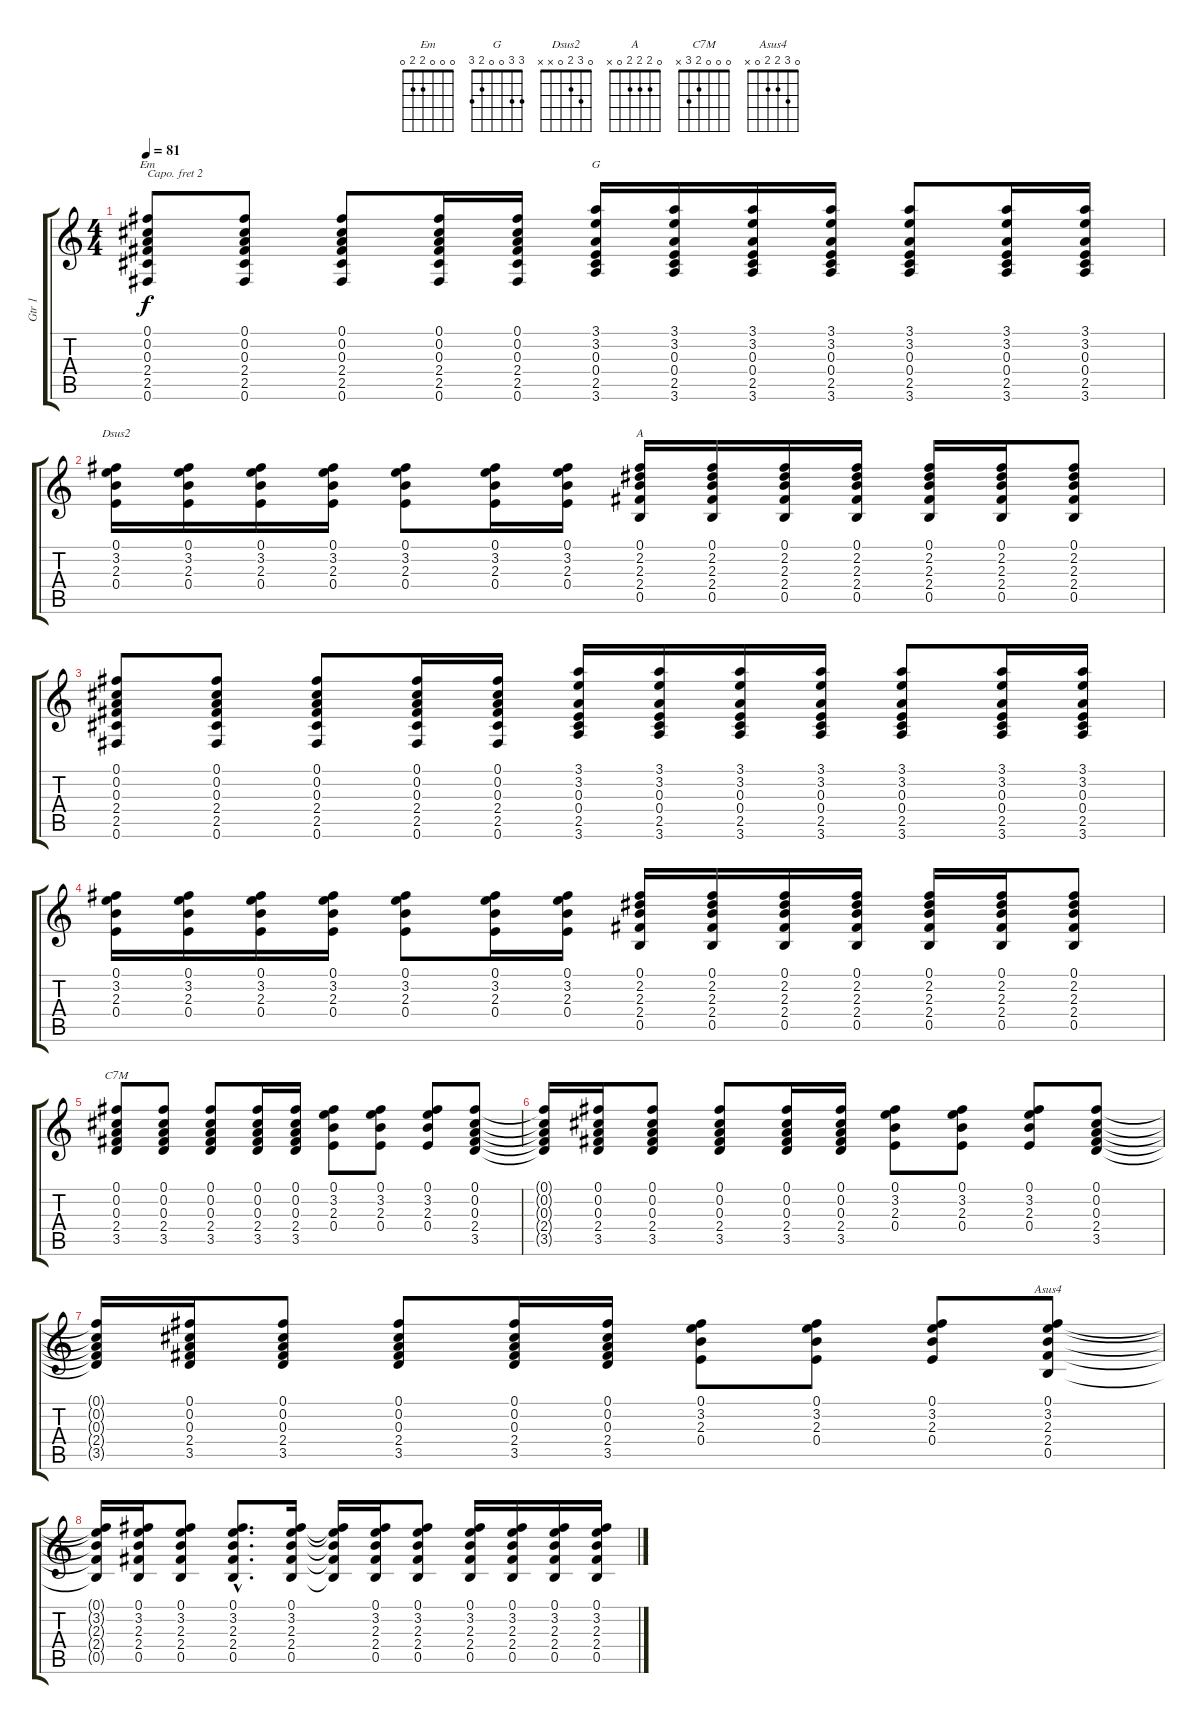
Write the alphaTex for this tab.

\track ("Gtr 1" "Gtr 1") {instrument overdrivenguitar}
\staff {score tabs}
\capo 2
\tuning (E4 B3 G3 D3 A2 E2) {hide}
\chord ("Em" 0 0 0 2 2 0)
\chord ("G" 3 3 0 0 2 3)
\chord ("Dsus2" 0 3 2 0 x x)
\chord ("A" 0 2 2 2 0 x)
\chord ("C7M" 0 0 0 2 3 x)
\chord ("Asus4" 0 3 2 2 0 x)
\ts (4 4)
\tempo 81
\clef g2
\ks c
(0.1 0.2 0.3 2.4 2.5 0.6).8{ch "Em" dy f} (0.1 0.2 0.3 2.4 2.5 0.6).8 (0.1 0.2 0.3 2.4 2.5 0.6).8 (0.1 0.2 0.3 2.4 2.5 0.6).16 (0.1 0.2 0.3 2.4 2.5 0.6).16 (3.1 3.2 0.3 0.4 2.5 3.6).16{ch "G"} (3.1 3.2 0.3 0.4 2.5 3.6).16 (3.1 3.2 0.3 0.4 2.5 3.6).16 (3.1 3.2 0.3 0.4 2.5 3.6).16 (3.1 3.2 0.3 0.4 2.5 3.6).8 (3.1 3.2 0.3 0.4 2.5 3.6).16 (3.1 3.2 0.3 0.4 2.5 3.6).16 |
(0.1 3.2 2.3 0.4).16{ch "Dsus2"} (0.1 3.2 2.3 0.4).16 (0.1 3.2 2.3 0.4).16 (0.1 3.2 2.3 0.4).16 (0.1 3.2 2.3 0.4).8 (0.1 3.2 2.3 0.4).16 (0.1 3.2 2.3 0.4).16 (0.1 2.2 2.3 2.4 0.5).16{ch "A"} (0.1 2.2 2.3 2.4 0.5).16 (0.1 2.2 2.3 2.4 0.5).16 (0.1 2.2 2.3 2.4 0.5).16 (0.1 2.2 2.3 2.4 0.5).16 (0.1 2.2 2.3 2.4 0.5).16 (0.1 2.2 2.3 2.4 0.5).8 |
(0.1 0.2 0.3 2.4 2.5 0.6).8 (0.1 0.2 0.3 2.4 2.5 0.6).8 (0.1 0.2 0.3 2.4 2.5 0.6).8 (0.1 0.2 0.3 2.4 2.5 0.6).16 (0.1 0.2 0.3 2.4 2.5 0.6).16 (3.1 3.2 0.3 0.4 2.5 3.6).16 (3.1 3.2 0.3 0.4 2.5 3.6).16 (3.1 3.2 0.3 0.4 2.5 3.6).16 (3.1 3.2 0.3 0.4 2.5 3.6).16 (3.1 3.2 0.3 0.4 2.5 3.6).8 (3.1 3.2 0.3 0.4 2.5 3.6).16 (3.1 3.2 0.3 0.4 2.5 3.6).16 |
(0.1 3.2 2.3 0.4).16 (0.1 3.2 2.3 0.4).16 (0.1 3.2 2.3 0.4).16 (0.1 3.2 2.3 0.4).16 (0.1 3.2 2.3 0.4).8 (0.1 3.2 2.3 0.4).16 (0.1 3.2 2.3 0.4).16 (0.1 2.2 2.3 2.4 0.5).16 (0.1 2.2 2.3 2.4 0.5).16 (0.1 2.2 2.3 2.4 0.5).16 (0.1 2.2 2.3 2.4 0.5).16 (0.1 2.2 2.3 2.4 0.5).16 (0.1 2.2 2.3 2.4 0.5).16 (0.1 2.2 2.3 2.4 0.5).8 |
(0.1 0.2 0.3 2.4 3.5).8{ch "C7M"} (0.1 0.2 0.3 2.4 3.5).8 (0.1 0.2 0.3 2.4 3.5).8 (0.1 0.2 0.3 2.4 3.5).16 (0.1 0.2 0.3 2.4 3.5).16 (0.1 3.2 2.3 0.4).8 (0.1 3.2 2.3 0.4).8 (0.1 3.2 2.3 0.4).8 (0.1 0.2 0.3 2.4 3.5).8 |
(0.1{t} 0.2{t} 0.3{t} 2.4{t} 3.5{t}).16 (0.1 0.2 0.3 2.4 3.5).16 (0.1 0.2 0.3 2.4 3.5).8 (0.1 0.2 0.3 2.4 3.5).8 (0.1 0.2 0.3 2.4 3.5).16 (0.1 0.2 0.3 2.4 3.5).16 (0.1 3.2 2.3 0.4).8 (0.1 3.2 2.3 0.4).8 (0.1 3.2 2.3 0.4).8 (0.1 0.2 0.3 2.4 3.5).8 |
(0.1{t} 0.2{t} 0.3{t} 2.4{t} 3.5{t}).16 (0.1 0.2 0.3 2.4 3.5).16 (0.1 0.2 0.3 2.4 3.5).8 (0.1 0.2 0.3 2.4 3.5).8 (0.1 0.2 0.3 2.4 3.5).16 (0.1 0.2 0.3 2.4 3.5).16 (0.1 3.2 2.3 0.4).8 (0.1 3.2 2.3 0.4).8 (0.1 3.2 2.3 0.4).8 (0.1 3.2 2.3 2.4 0.5).8{ch "Asus4"} |
(0.1{t} 3.2{t} 2.3{t} 2.4{t} 0.5{t}).16 (0.1 3.2 2.3 2.4 0.5).16 (0.1 3.2 2.3 2.4 0.5).8 (0.1{hac} 3.2{hac} 2.3{hac} 2.4{hac} 0.5{hac}).8{d} (0.1 3.2 2.3 2.4 0.5).16 (0.1{t} 3.2{t} 2.3{t} 2.4{t} 0.5{t}).16 (0.1 3.2 2.3 2.4 0.5).16 (0.1 3.2 2.3 2.4 0.5).8 (0.1 3.2 2.3 2.4 0.5).16 (0.1 3.2 2.3 2.4 0.5).16 (0.1 3.2 2.3 2.4 0.5).16 (0.1 3.2 2.3 2.4 0.5).16
